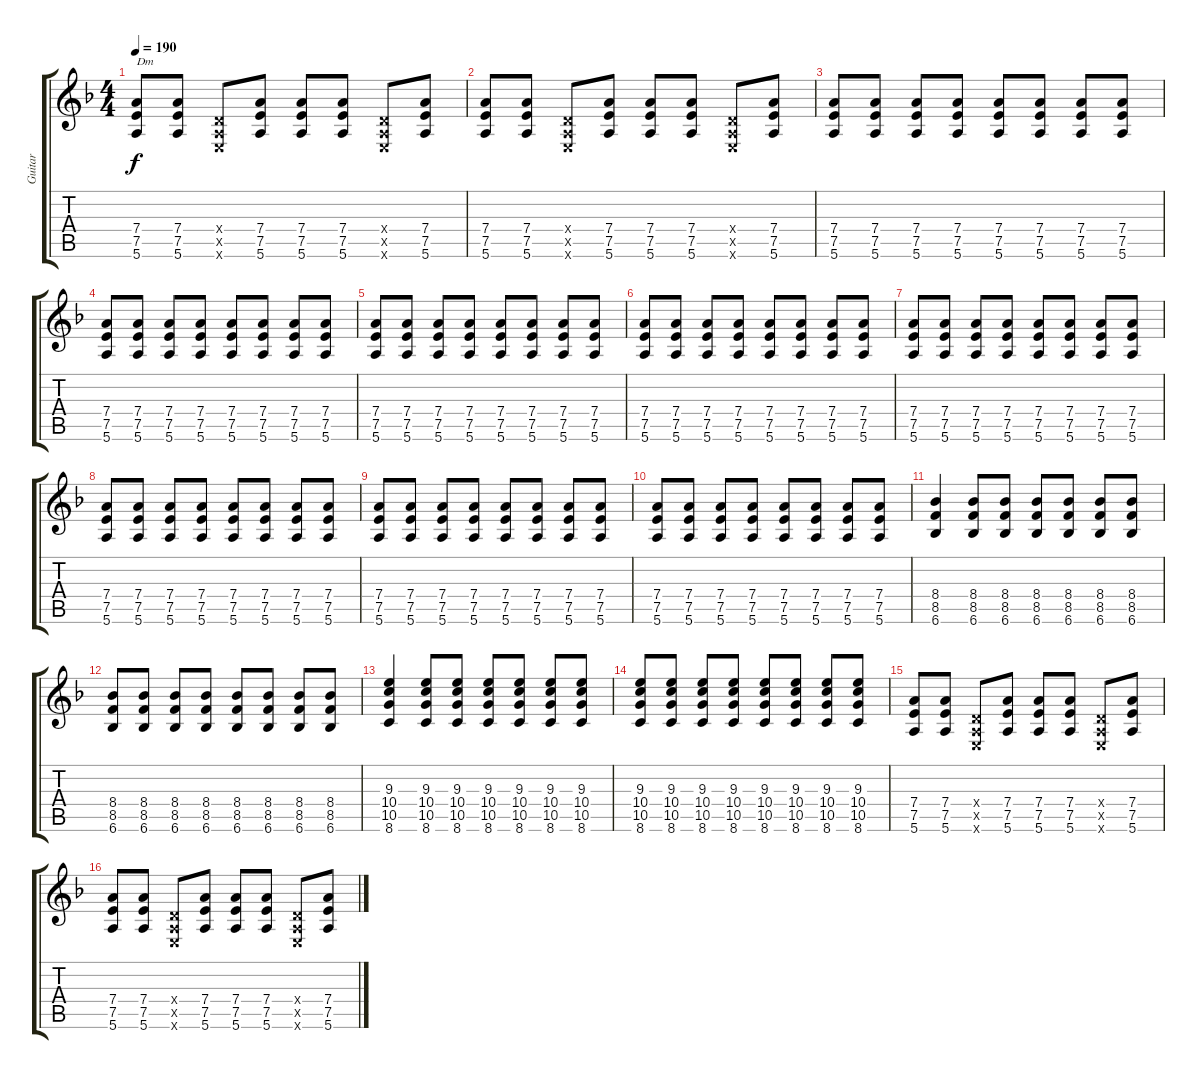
\track ("Guitar" "Guitar") {instrument overdrivenguitar}
\staff {score tabs}
\tuning (E4 B3 G3 D3 A2 E2) {hide}
\ts (4 4)
\tempo 190
\clef g2
\ks f
(7.4 7.5 5.6).8{txt "Dm" dy f} (7.4 7.5 5.6).8 (0.4{x} 0.5{x} 0.6{x}).8 (7.4 7.5 5.6).8 (7.4 7.5 5.6).8 (7.4 7.5 5.6).8 (0.4{x} 0.5{x} 0.6{x}).8 (7.4 7.5 5.6).8 |
(7.4 7.5 5.6).8 (7.4 7.5 5.6).8 (0.4{x} 0.5{x} 0.6{x}).8 (7.4 7.5 5.6).8 (7.4 7.5 5.6).8 (7.4 7.5 5.6).8 (0.4{x} 0.5{x} 0.6{x}).8 (7.4 7.5 5.6).8 |
(7.4 7.5 5.6).8 (7.4 7.5 5.6).8 (7.4 7.5 5.6).8 (7.4 7.5 5.6).8 (7.4 7.5 5.6).8 (7.4 7.5 5.6).8 (7.4 7.5 5.6).8 (7.4 7.5 5.6).8 |
(7.4 7.5 5.6).8 (7.4 7.5 5.6).8 (7.4 7.5 5.6).8 (7.4 7.5 5.6).8 (7.4 7.5 5.6).8 (7.4 7.5 5.6).8 (7.4 7.5 5.6).8 (7.4 7.5 5.6).8 |
(7.4 7.5 5.6).8 (7.4 7.5 5.6).8 (7.4 7.5 5.6).8 (7.4 7.5 5.6).8 (7.4 7.5 5.6).8 (7.4 7.5 5.6).8 (7.4 7.5 5.6).8 (7.4 7.5 5.6).8 |
(7.4 7.5 5.6).8 (7.4 7.5 5.6).8 (7.4 7.5 5.6).8 (7.4 7.5 5.6).8 (7.4 7.5 5.6).8 (7.4 7.5 5.6).8 (7.4 7.5 5.6).8 (7.4 7.5 5.6).8 |
(7.4 7.5 5.6).8 (7.4 7.5 5.6).8 (7.4 7.5 5.6).8 (7.4 7.5 5.6).8 (7.4 7.5 5.6).8 (7.4 7.5 5.6).8 (7.4 7.5 5.6).8 (7.4 7.5 5.6).8 |
(7.4 7.5 5.6).8 (7.4 7.5 5.6).8 (7.4 7.5 5.6).8 (7.4 7.5 5.6).8 (7.4 7.5 5.6).8 (7.4 7.5 5.6).8 (7.4 7.5 5.6).8 (7.4 7.5 5.6).8 |
(7.4 7.5 5.6).8 (7.4 7.5 5.6).8 (7.4 7.5 5.6).8 (7.4 7.5 5.6).8 (7.4 7.5 5.6).8 (7.4 7.5 5.6).8 (7.4 7.5 5.6).8 (7.4 7.5 5.6).8 |
(7.4 7.5 5.6).8 (7.4 7.5 5.6).8 (7.4 7.5 5.6).8 (7.4 7.5 5.6).8 (7.4 7.5 5.6).8 (7.4 7.5 5.6).8 (7.4 7.5 5.6).8 (7.4 7.5 5.6).8 |
(8.4 8.5 6.6).4 (8.4 8.5 6.6).8 (8.4 8.5 6.6).8 (8.4 8.5 6.6).8 (8.4 8.5 6.6).8 (8.4 8.5 6.6).8 (8.4 8.5 6.6).8 |
(8.4 8.5 6.6).8 (8.4 8.5 6.6).8 (8.4 8.5 6.6).8 (8.4 8.5 6.6).8 (8.4 8.5 6.6).8 (8.4 8.5 6.6).8 (8.4 8.5 6.6).8 (8.4 8.5 6.6).8 |
(9.3 10.4 10.5 8.6).4 (9.3 10.4 10.5 8.6).8 (9.3 10.4 10.5 8.6).8 (9.3 10.4 10.5 8.6).8 (9.3 10.4 10.5 8.6).8 (9.3 10.4 10.5 8.6).8 (9.3 10.4 10.5 8.6).8 |
(9.3 10.4 10.5 8.6).8 (9.3 10.4 10.5 8.6).8 (9.3 10.4 10.5 8.6).8 (9.3 10.4 10.5 8.6).8 (9.3 10.4 10.5 8.6).8 (9.3 10.4 10.5 8.6).8 (9.3 10.4 10.5 8.6).8 (9.3 10.4 10.5 8.6).8 |
(7.4 7.5 5.6).8 (7.4 7.5 5.6).8 (0.4{x} 0.5{x} 0.6{x}).8 (7.4 7.5 5.6).8 (7.4 7.5 5.6).8 (7.4 7.5 5.6).8 (0.4{x} 0.5{x} 0.6{x}).8 (7.4 7.5 5.6).8 |
(7.4 7.5 5.6).8 (7.4 7.5 5.6).8 (0.4{x} 0.5{x} 0.6{x}).8 (7.4 7.5 5.6).8 (7.4 7.5 5.6).8 (7.4 7.5 5.6).8 (0.4{x} 0.5{x} 0.6{x}).8 (7.4 7.5 5.6).8
